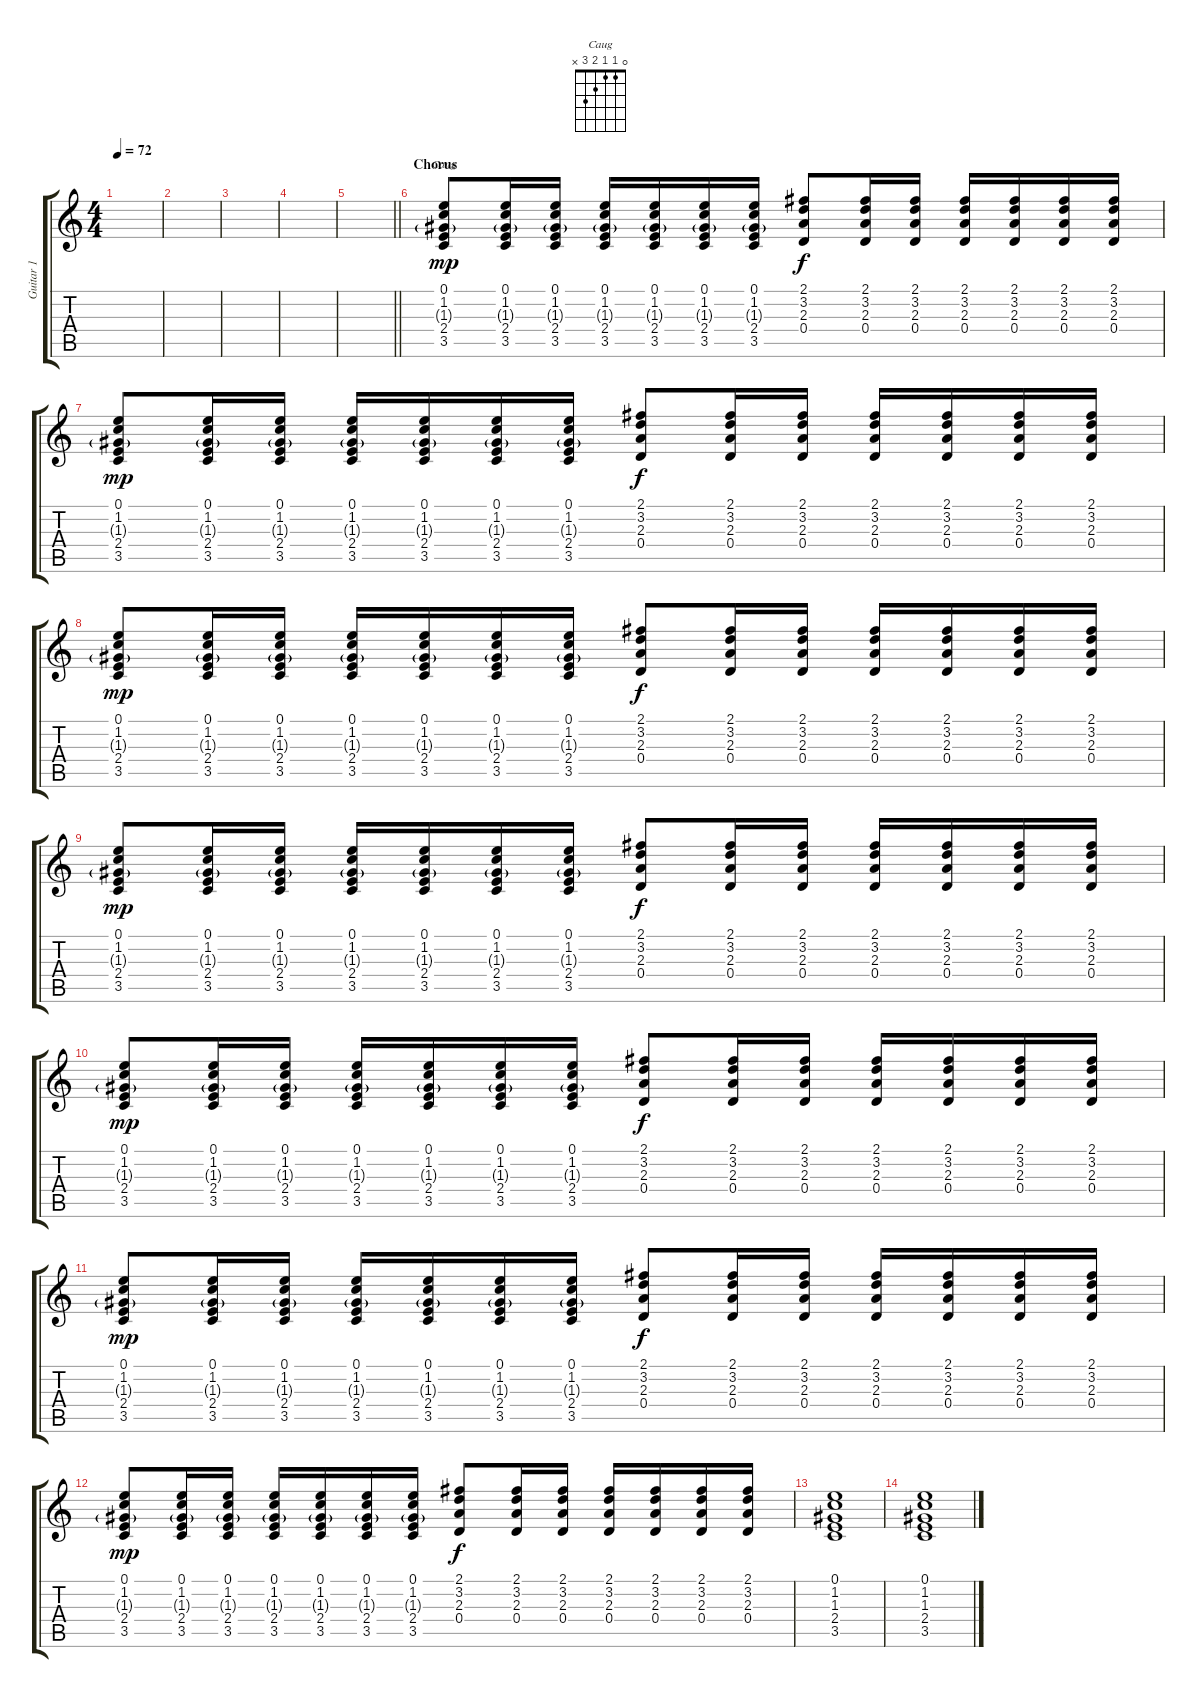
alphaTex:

\track ("Guitar 1" "Guitar 1") {instrument acousticguitarsteel}
\staff {score tabs}
\tuning (E4 B3 G3 D3 A2 E2) {hide}
\chord ("Caug" 0 1 1 2 3 x)
\ts (4 4)
\tempo 72
\clef g2
\ks c
|
|
|
|
\barLineRight lightlight
|
\section ("" "Chorus")
(0.1 1.2 1.3{g} 2.4 3.5).8{ch "Caug" dy mp} (0.1 1.2 1.3{g} 2.4 3.5).16 (0.1 1.2 1.3{g} 2.4 3.5).16 (0.1 1.2 1.3{g} 2.4 3.5).16 (0.1 1.2 1.3{g} 2.4 3.5).16 (0.1 1.2 1.3{g} 2.4 3.5).16 (0.1 1.2 1.3{g} 2.4 3.5).16 (2.1 3.2 2.3 0.4).8{dy f} (2.1 3.2 2.3 0.4).16 (2.1 3.2 2.3 0.4).16 (2.1 3.2 2.3 0.4).16 (2.1 3.2 2.3 0.4).16 (2.1 3.2 2.3 0.4).16 (2.1 3.2 2.3 0.4).16 |
(0.1 1.2 1.3{g} 2.4 3.5).8{dy mp} (0.1 1.2 1.3{g} 2.4 3.5).16 (0.1 1.2 1.3{g} 2.4 3.5).16 (0.1 1.2 1.3{g} 2.4 3.5).16 (0.1 1.2 1.3{g} 2.4 3.5).16 (0.1 1.2 1.3{g} 2.4 3.5).16 (0.1 1.2 1.3{g} 2.4 3.5).16 (2.1 3.2 2.3 0.4).8{dy f} (2.1 3.2 2.3 0.4).16 (2.1 3.2 2.3 0.4).16 (2.1 3.2 2.3 0.4).16 (2.1 3.2 2.3 0.4).16 (2.1 3.2 2.3 0.4).16 (2.1 3.2 2.3 0.4).16 |
(0.1 1.2 1.3{g} 2.4 3.5).8{dy mp} (0.1 1.2 1.3{g} 2.4 3.5).16 (0.1 1.2 1.3{g} 2.4 3.5).16 (0.1 1.2 1.3{g} 2.4 3.5).16 (0.1 1.2 1.3{g} 2.4 3.5).16 (0.1 1.2 1.3{g} 2.4 3.5).16 (0.1 1.2 1.3{g} 2.4 3.5).16 (2.1 3.2 2.3 0.4).8{dy f} (2.1 3.2 2.3 0.4).16 (2.1 3.2 2.3 0.4).16 (2.1 3.2 2.3 0.4).16 (2.1 3.2 2.3 0.4).16 (2.1 3.2 2.3 0.4).16 (2.1 3.2 2.3 0.4).16 |
(0.1 1.2 1.3{g} 2.4 3.5).8{dy mp} (0.1 1.2 1.3{g} 2.4 3.5).16 (0.1 1.2 1.3{g} 2.4 3.5).16 (0.1 1.2 1.3{g} 2.4 3.5).16 (0.1 1.2 1.3{g} 2.4 3.5).16 (0.1 1.2 1.3{g} 2.4 3.5).16 (0.1 1.2 1.3{g} 2.4 3.5).16 (2.1 3.2 2.3 0.4).8{dy f} (2.1 3.2 2.3 0.4).16 (2.1 3.2 2.3 0.4).16 (2.1 3.2 2.3 0.4).16 (2.1 3.2 2.3 0.4).16 (2.1 3.2 2.3 0.4).16 (2.1 3.2 2.3 0.4).16 |
(0.1 1.2 1.3{g} 2.4 3.5).8{dy mp} (0.1 1.2 1.3{g} 2.4 3.5).16 (0.1 1.2 1.3{g} 2.4 3.5).16 (0.1 1.2 1.3{g} 2.4 3.5).16 (0.1 1.2 1.3{g} 2.4 3.5).16 (0.1 1.2 1.3{g} 2.4 3.5).16 (0.1 1.2 1.3{g} 2.4 3.5).16 (2.1 3.2 2.3 0.4).8{dy f} (2.1 3.2 2.3 0.4).16 (2.1 3.2 2.3 0.4).16 (2.1 3.2 2.3 0.4).16 (2.1 3.2 2.3 0.4).16 (2.1 3.2 2.3 0.4).16 (2.1 3.2 2.3 0.4).16 |
(0.1 1.2 1.3{g} 2.4 3.5).8{dy mp} (0.1 1.2 1.3{g} 2.4 3.5).16 (0.1 1.2 1.3{g} 2.4 3.5).16 (0.1 1.2 1.3{g} 2.4 3.5).16 (0.1 1.2 1.3{g} 2.4 3.5).16 (0.1 1.2 1.3{g} 2.4 3.5).16 (0.1 1.2 1.3{g} 2.4 3.5).16 (2.1 3.2 2.3 0.4).8{dy f} (2.1 3.2 2.3 0.4).16 (2.1 3.2 2.3 0.4).16 (2.1 3.2 2.3 0.4).16 (2.1 3.2 2.3 0.4).16 (2.1 3.2 2.3 0.4).16 (2.1 3.2 2.3 0.4).16 |
(0.1 1.2 1.3{g} 2.4 3.5).8{dy mp} (0.1 1.2 1.3{g} 2.4 3.5).16 (0.1 1.2 1.3{g} 2.4 3.5).16 (0.1 1.2 1.3{g} 2.4 3.5).16 (0.1 1.2 1.3{g} 2.4 3.5).16 (0.1 1.2 1.3{g} 2.4 3.5).16 (0.1 1.2 1.3{g} 2.4 3.5).16 (2.1 3.2 2.3 0.4).8{dy f} (2.1 3.2 2.3 0.4).16 (2.1 3.2 2.3 0.4).16 (2.1 3.2 2.3 0.4).16 (2.1 3.2 2.3 0.4).16 (2.1 3.2 2.3 0.4).16 (2.1 3.2 2.3 0.4).16 |
(0.1 1.2 1.3 2.4 3.5).1 |
(0.1 1.2 1.3 2.4 3.5).1
